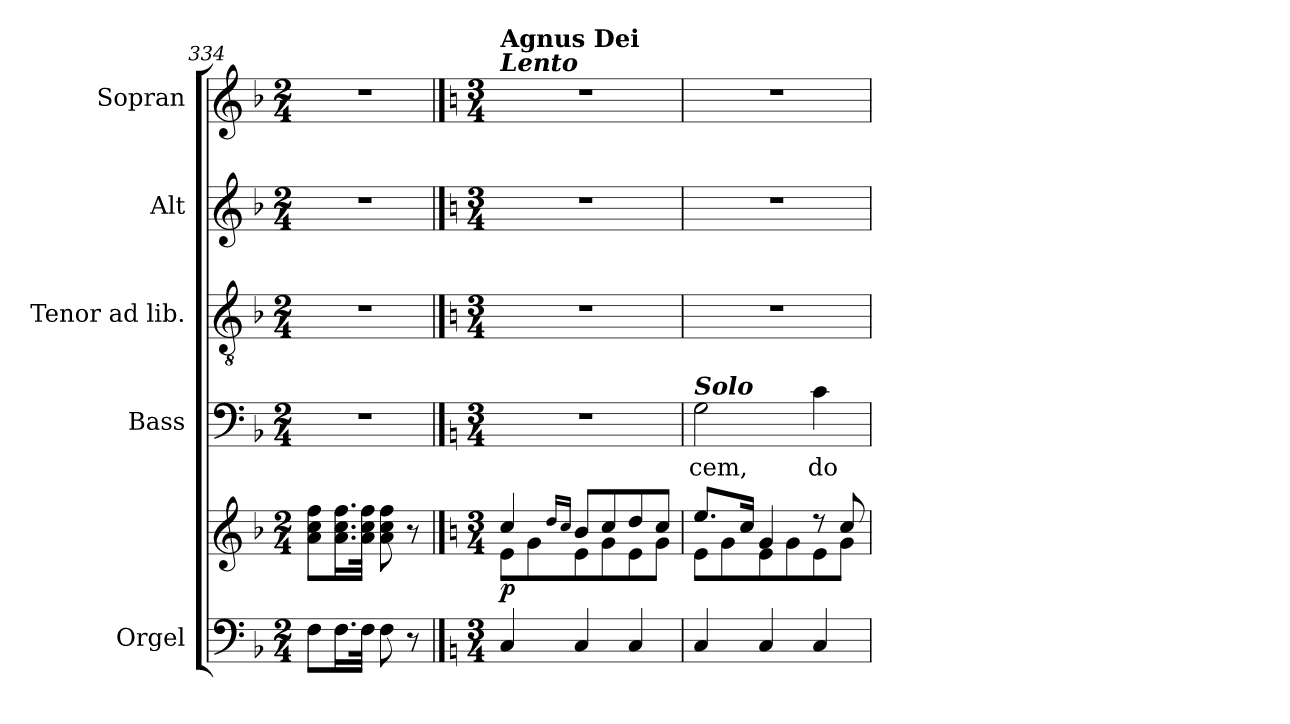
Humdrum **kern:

**kern	**kern	**dynam	**kern	**text	**kern	**kern	**kern
*part5	*part5	*part5	*part4	*part4	*part3	*part2	*part1
*staff6	*staff5	*staff5/6	*staff4	*staff4	*staff3	*staff2	*staff1
*I"Orgel	*	*	*I"Bass	*	*I"Tenor ad lib.	*I"Alt	*I"Sopran
*I'Org.	*	*	*I'B	*	*I'T	*I'A	*I'S
*clefF4	*clefG2	*	*clefF4	*	*clefGv2	*clefG2	*clefG2
*k[b-]	*k[b-]	*	*k[b-]	*	*k[b-]	*k[b-]	*k[b-]
*F:	*F:	*	*F:	*	*F:	*F:	*F:
*M2/4	*M2/4	*	*M2/4	*	*M2/4	*M2/4	*M2/4
=334	=334	=334	=334	=334	=334	=334	=334
8F\L	8a\ 8cc\ 8ff\L	.	2r	.	2r	2r	2r
16.F\L	16.a\ 16.cc\ 16.ff\L	.	.	.	.	.	.
32F\JJk	32a\ 32cc\ 32ff\JJk	.	.	.	.	.	.
8F\	8a\ 8cc\ 8ff\	.	.	.	.	.	.
8r	8r	.	.	.	.	.	.
!!LO:PB:g=z
==335	==335	==335	==335	==335	==335	==335	==335
*k[]	*k[]	*	*k[]	*	*k[]	*k[]	*k[]
*C:	*C:	*	*C:	*	*C:	*C:	*C:
*M3/4	*M3/4	*	*M3/4	*	*M3/4	*M3/4	*M3/4
*	*^	*	*	*	*	*	*
!	!	!	!	!	!	!	!	!LO:TX:a:Bi:t=Lento
!	!	!	!	!	!	!	!	!LO:TX:a:B:t=Agnus Dei
!	!	!	!LO:DY:b	!	!	!	!	!
4C/	4cc/	8e\L	p	2.r	.	2.r	2.r	2.r
.	.	8g\	.	.	.	.	.	.
.	16qdd/LL	.	.	.	.	.	.	.
.	16qcc/JJ	.	.	.	.	.	.	.
4C/	8b/L	8e\	.	.	.	.	.	.
.	8cc/	8g\	.	.	.	.	.	.
4C/	8dd/	8e\	.	.	.	.	.	.
.	8cc/J	8g\J	.	.	.	.	.	.
=336	=336	=336	=336	=336	=336	=336	=336	=336
!	!	!	!	!LO:TX:a:Bi:t=Solo	!	!	!	!
!	!	!	!	!	!LO:LY:b	!	!	!
4C/	8.ee/L	8e\L	.	2G\	-cem,	2.r	2.r	2.r
.	.	8g\	.	.	.	.	.	.
.	16cc/Jk	.	.	.	.	.	.	.
4C/	4g/	8e\	.	.	.	.	.	.
.	.	8g\	.	.	.	.	.	.
!	!	!	!	!	!LO:LY:b	!	!	!
4C/	8rdd	8e\	.	4c\	do-	.	.	.
.	8cc/	8g\J	.	.	.	.	.	.
*	*v	*v	*	*	*	*	*	*
=	=	=	=	=	=	=	=
*-	*-	*-	*-	*-	*-	*-	*-
